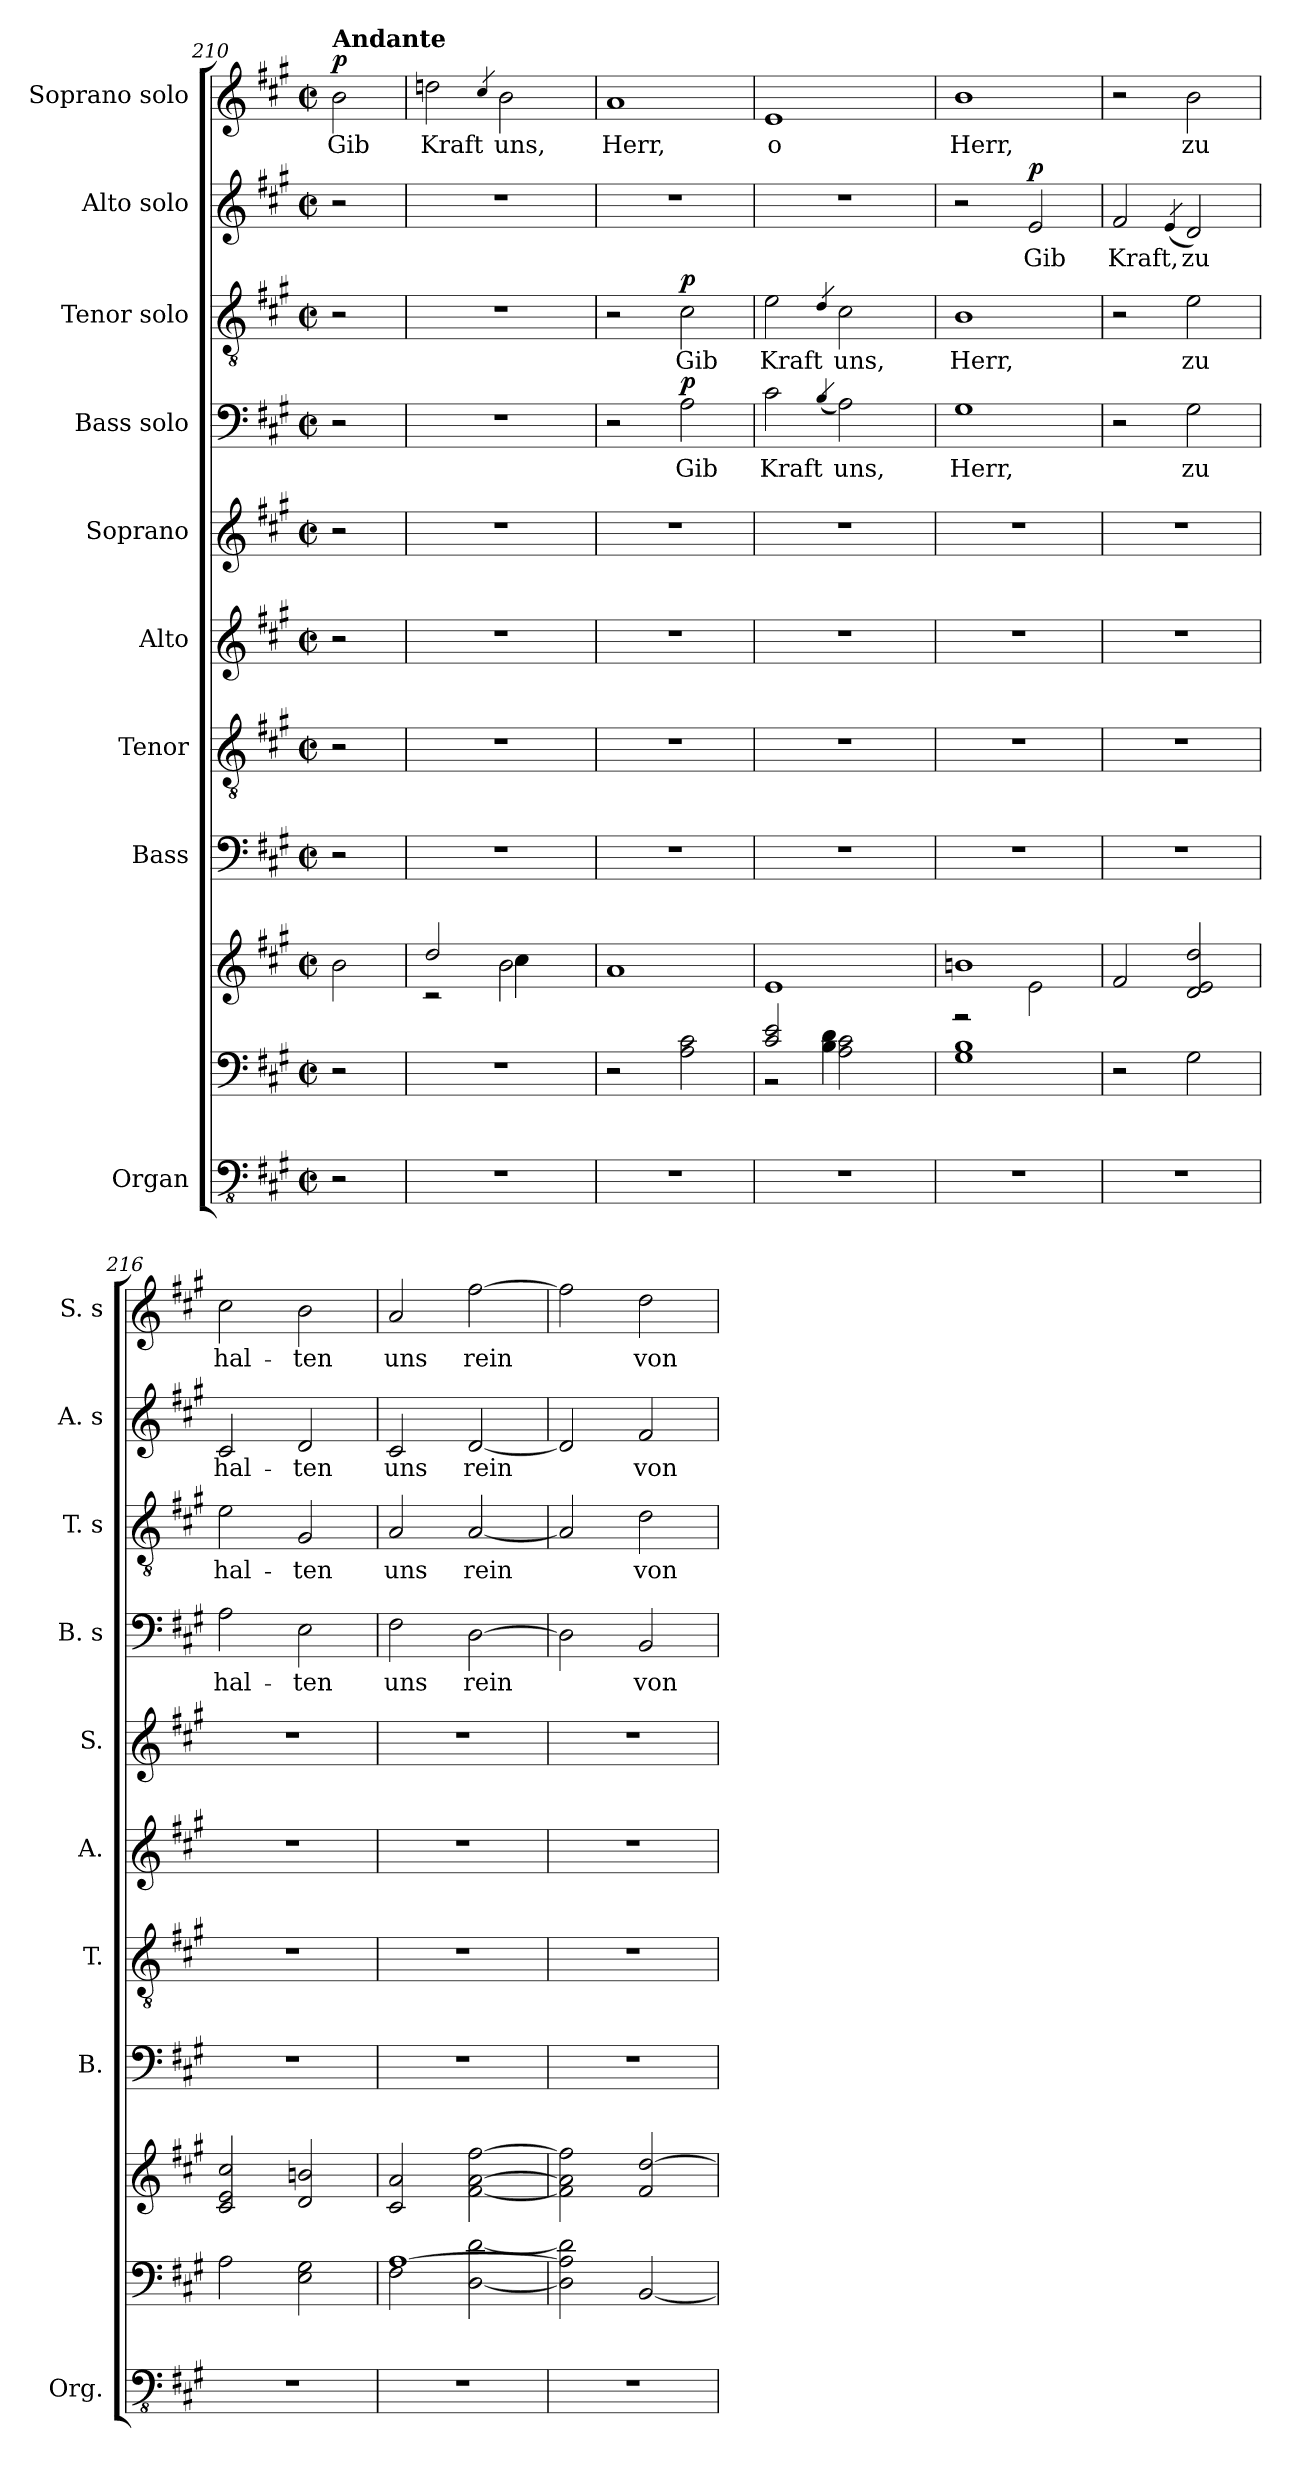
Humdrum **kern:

**kern	**kern	**kern	**kern	**kern	**kern	**kern	**kern	**text	**dynam	**kern	**text	**dynam	**kern	**text	**dynam	**kern	**text	**dynam
*part9	*part9	*part9	*part8	*part7	*part6	*part5	*part4	*part4	*part4	*part3	*part3	*part3	*part2	*part2	*part2	*part1	*part1	*part1
*staff11	*staff10	*staff9	*staff8	*staff7	*staff6	*staff5	*staff4	*staff4	*staff4	*staff3	*staff3	*staff3	*staff2	*staff2	*staff2	*staff1	*staff1	*staff1
*I"Organ	*	*	*I"Bass	*I"Tenor	*I"Alto	*I"Soprano	*I"Bass solo	*	*	*I"Tenor solo	*	*	*I"Alto solo	*	*	*I"Soprano solo	*	*
*I'Org.	*	*	*I'B.	*I'T.	*I'A.	*I'S.	*I'B. s	*	*	*I'T. s	*	*	*I'A. s	*	*	*I'S. s	*	*
!!LO:LB:g=z
*clefFv4	*clefF4	*clefG2	*clefF4	*clefGv2	*clefG2	*clefG2	*clefF4	*	*	*clefGv2	*	*	*clefG2	*	*	*clefG2	*	*
*k[f#c#g#]	*k[f#c#g#]	*k[f#c#g#]	*k[f#c#g#]	*k[f#c#g#]	*k[f#c#g#]	*k[f#c#g#]	*k[f#c#g#]	*	*	*k[f#c#g#]	*	*	*k[f#c#g#]	*	*	*k[f#c#g#]	*	*
*M2/2	*M2/2	*M2/2	*M2/2	*M2/2	*M2/2	*M2/2	*M2/2	*	*	*M2/2	*	*	*M2/2	*	*	*M2/2	*	*
*met(c|)	*met(c|)	*met(c|)	*met(c|)	*met(c|)	*met(c|)	*met(c|)	*met(c|)	*	*	*met(c|)	*	*	*met(c|)	*	*	*met(c|)	*	*
=210X7	=210X7	=210X7	=210X7	=210X7	=210X7	=210X7	=210X7	=210X7	=210X7	=210X7	=210X7	=210X7	=210X7	=210X7	=210X7	=210X7	=210X7	=210X7
!	!	!	!	!	!	!	!	!	!	!	!	!	!	!	!	!LO:TX:a:B:t=Andante	!	!
!	!	!	!	!	!	!	!	!	!	!	!	!	!	!	!	!	!LO:LY:b	!LO:DY:a
2r	2r	2b\	2r	2r	2r	2r	2r	.	.	2r	.	.	2r	.	.	2b\	Gib	p
=211	=211	=211	=211	=211	=211	=211	=211	=211	=211	=211	=211	=211	=211	=211	=211	=211	=211	=211
*	*	*^	*	*	*	*	*	*	*	*	*	*	*	*	*	*	*	*
!	!	!	!	!	!	!	!	!	!	!	!	!	!	!	!	!	!	!LO:LY:b	!
1r	1r	2dd/	2rc	1r	1r	1r	1r	1r	.	.	1r	.	.	1r	.	.	2ddn\	Kraft	.
.	.	.	.	.	.	.	.	.	.	.	.	.	.	.	.	.	4qcc#/	.	.
!	!	!	!	!	!	!	!	!	!	!	!	!	!	!	!	!	!	!LO:LY:b	!
.	.	2b\	4cc#\	.	.	.	.	.	.	.	.	.	.	.	.	.	2b\	uns,	.
.	.	.	4ryy	.	.	.	.	.	.	.	.	.	.	.	.	.	.	.	.
=212	=212	=212	=212	=212	=212	=212	=212	=212	=212	=212	=212	=212	=212	=212	=212	=212	=212	=212	=212
!	!	!	!	!	!	!	!	!	!	!	!	!	!	!	!	!	!	!LO:LY:b	!
*	*	*v	*v	*	*	*	*	*	*	*	*	*	*	*	*	*	*	*	*
1r	2r	1a	1r	1r	1r	1r	2r	.	.	2r	.	.	1r	.	.	1a	Herr,	.
!	!	!	!	!	!	!	!	!LO:LY:b	!LO:DY:a	!	!LO:LY:b	!LO:DY:a	!	!	!	!	!	!
.	2A\ 2c#\	.	.	.	.	.	2A\	Gib	p	2c#\	Gib	p	.	.	.	.	.	.
=213	=213	=213	=213	=213	=213	=213	=213	=213	=213	=213	=213	=213	=213	=213	=213	=213	=213	=213
*	*^	*	*	*	*	*	*	*	*	*	*	*	*	*	*	*	*	*
!	!	!	!	!	!	!	!	!	!LO:LY:b	!	!	!LO:LY:b	!	!	!	!	!	!LO:LY:b	!
1r	2c#/ 2e/	2r	1e	1r	1r	1r	1r	2c#\	Kraft	.	2e\	Kraft	.	1r	.	.	1e	o	.
.	.	.	.	.	.	.	.	(<4qB/	.	.	4qd/	.	.	.	.	.	.	.	.
!	!	!	!	!	!	!	!	!	!LO:LY:b	!	!	!LO:LY:b	!	!	!	!	!	!	!
.	2A\ 2c#\	4B\ 4d\	.	.	.	.	.	2A\)	uns,	.	2c#\	uns,	.	.	.	.	.	.	.
.	.	4ryy	.	.	.	.	.	.	.	.	.	.	.	.	.	.	.	.	.
=214	=214	=214	=214	=214	=214	=214	=214	=214	=214	=214	=214	=214	=214	=214	=214	=214	=214	=214	=214
*	*	*	*^	*	*	*	*	*	*	*	*	*	*	*	*	*	*	*	*
!	!	!	!	!	!	!	!	!	!	!LO:LY:b	!	!	!LO:LY:b	!	!	!	!	!	!LO:LY:b	!
*	*v	*v	*	*	*	*	*	*	*	*	*	*	*	*	*	*	*	*	*	*
1r	1G# 1B	1bn	2rF	1r	1r	1r	1r	1G#	Herr,	.	1B	Herr,	.	2r	.	.	1b	Herr,	.
!	!	!	!	!	!	!	!	!	!	!	!	!	!	!	!LO:LY:b	!LO:DY:a	!	!	!
.	.	.	2e\	.	.	.	.	.	.	.	.	.	.	2e/	Gib	p	.	.	.
=215	=215	=215	=215	=215	=215	=215	=215	=215	=215	=215	=215	=215	=215	=215	=215	=215	=215	=215	=215
!	!	!	!	!	!	!	!	!	!	!	!	!	!	!	!LO:LY:b	!	!	!	!
*	*	*v	*v	*	*	*	*	*	*	*	*	*	*	*	*	*	*	*	*
1r	2r	2f#/	1r	1r	1r	1r	2r	.	.	2r	.	.	2f#/	Kraft,	.	2r	.	.
.	.	.	.	.	.	.	.	.	.	.	.	.	(<4qe/	.	.	.	.	.
!	!	!	!	!	!	!	!	!LO:LY:b	!	!	!LO:LY:b	!	!	!LO:LY:b	!	!	!LO:LY:b	!
.	2G#\	2d/ 2e/ 2dd/	.	.	.	.	2G#\	zu	.	2e\	zu	.	2d/)	zu	.	2b\	zu	.
=216	=216	=216	=216	=216	=216	=216	=216	=216	=216	=216	=216	=216	=216	=216	=216	=216	=216	=216
!	!	!	!	!	!	!	!	!LO:LY:b	!	!	!LO:LY:b	!	!	!LO:LY:b	!	!	!LO:LY:b	!
1r	2A\	2c#/ 2e/ 2cc#/	1r	1r	1r	1r	2A\	hal-	.	2e\	hal-	.	2c#/	hal-	.	2cc#\	hal-	.
!	!	!	!	!	!	!	!	!LO:LY:b	!	!	!LO:LY:b	!	!	!LO:LY:b	!	!	!LO:LY:b	!
.	2E\ 2G#\	2d/ 2bn/	.	.	.	.	2E\	-ten	.	2G#/	-ten	.	2d/	-ten	.	2b\	-ten	.
=217	=217	=217	=217	=217	=217	=217	=217	=217	=217	=217	=217	=217	=217	=217	=217	=217	=217	=217
*	*^	*	*	*	*	*	*	*	*	*	*	*	*	*	*	*	*	*
!	!	!	!	!	!	!	!	!	!LO:LY:b	!	!	!LO:LY:b	!	!	!LO:LY:b	!	!	!LO:LY:b	!
1r	[1A	2F#\	2c#/ 2a/	1r	1r	1r	1r	2F#\	uns	.	2A/	uns	.	2c#/	uns	.	2a/	uns	.
!	!	!	!	!	!	!	!	!	!LO:LY:b	!	!	!LO:LY:b	!	!	!LO:LY:b	!	!	!LO:LY:b	!
.	.	[2D\ [2d\	[2f#\ [2a\ [2ff#\	.	.	.	.	[2D\	rein	.	[2A/	rein	.	[2d/	rein	.	[2ff#\	rein	.
*	*v	*v	*	*	*	*	*	*	*	*	*	*	*	*	*	*	*	*	*
=218	=218	=218	=218	=218	=218	=218	=218	=218	=218	=218	=218	=218	=218	=218	=218	=218	=218	=218
1r	2D\] 2A\] 2d\]	2f#\] 2a\] 2ff#\]	1r	1r	1r	1r	2D\]	.	.	2A/]	.	.	2d/]	.	.	2ff#\]	.	.
!	!	!	!	!	!	!	!	!LO:LY:b	!	!	!LO:LY:b	!	!	!LO:LY:b	!	!	!LO:LY:b	!
.	[2BB/	2f#/ [2dd/	.	.	.	.	2BB/	von	.	2d\	von	.	2f#/	von	.	2dd\	von	.
=	=	=	=	=	=	=	=	=	=	=	=	=	=	=	=	=	=	=
*-	*-	*-	*-	*-	*-	*-	*-	*-	*-	*-	*-	*-	*-	*-	*-	*-	*-	*-
